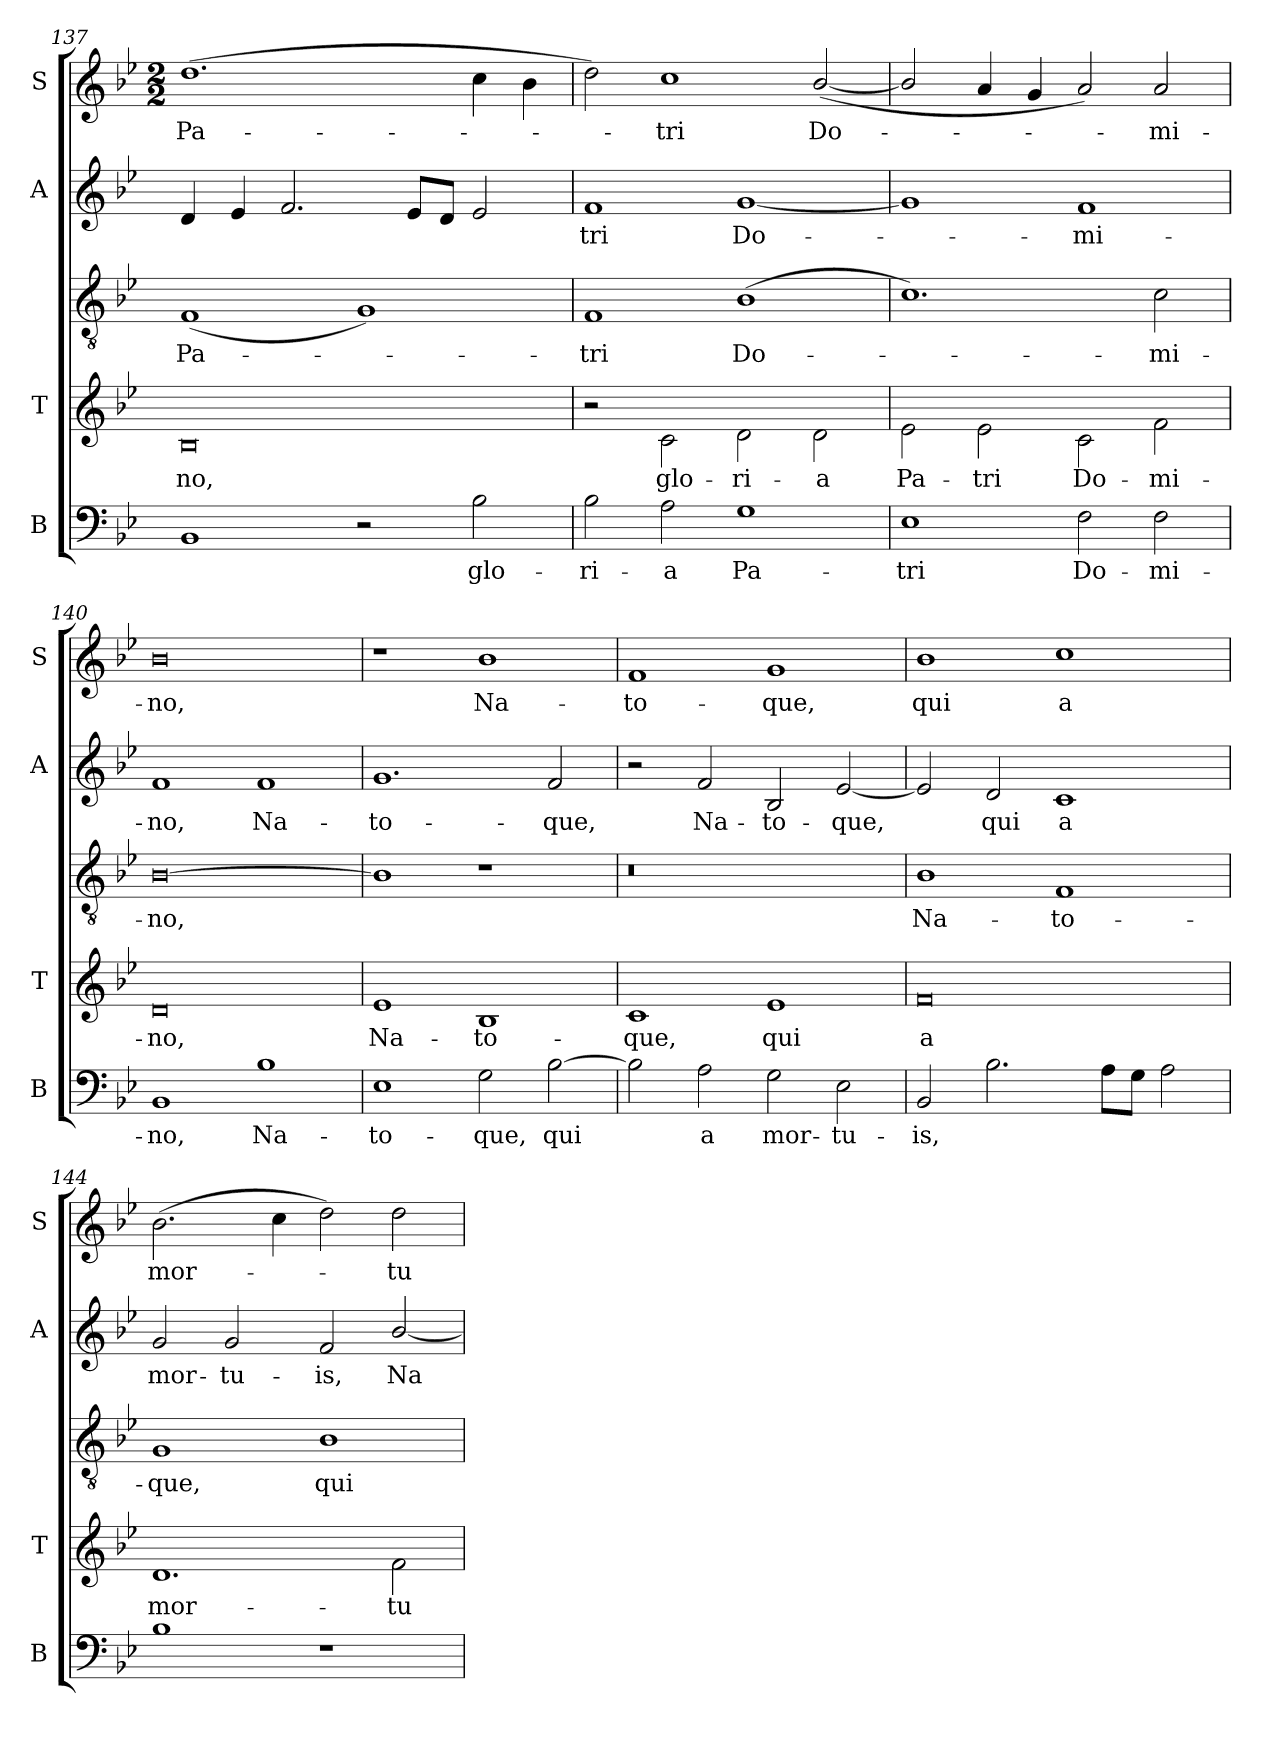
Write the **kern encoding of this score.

**kern	**text	**kern	**text	**kern	**text	**kern	**text	**kern	**text
*part4	*part4	*part3	*part3	*part3	*part3	*part2	*part2	*part1	*part1
*staff5	*staff5	*staff4	*staff4	*staff3	*staff3	*staff2	*staff2	*staff1	*staff1
*I"B	*	*I"T	*	*	*	*I"A	*	*I"S	*
*I'B	*	*I'T	*	*	*	*I'A	*	*I'S	*
!!LO:PB:g=z
*clefF4	*	*clefG2	*	*clefGv2	*	*clefG2	*	*clefG2	*
*k[b-e-]	*	*k[b-e-]	*	*k[b-e-]	*	*k[b-e-]	*	*k[b-e-]	*
*B-:	*	*B-:	*	*B-:	*	*B-:	*	*B-:	*
*	*	*	*	*	*	*	*	*M2/2	*
=137	=137	=137	=137	=137	=137	=137	=137	=137	=137
!	!	!	!LO:LY:b	!	!LO:LY:b	!	!	!	!LO:LY:b
1BB-	.	0B-	no,	(<1F	-Pa-	4d/	.	(>1.dd	Pa-
.	.	.	.	.	.	4e-/	.	.	.
.	.	.	.	.	.	2.f/	.	.	.
2r	.	.	.	1G)	.	.	.	.	.
.	.	.	.	.	.	8e-/L	.	.	.
.	.	.	.	.	.	8d/J	.	.	.
!	!LO:LY:b	!	!	!	!	!	!	!	!
2B-\	glo-	.	.	.	.	2e-/	.	4cc\	.
.	.	.	.	.	.	.	.	4b-\	.
=138	=138	=138	=138	=138	=138	=138	=138	=138	=138
!	!LO:LY:b	!	!	!	!LO:LY:b	!	!LO:LY:b	!	!
2B-\	-ri-	2r	.	1F	tri	1f	tri	2dd\)	.
!	!LO:LY:b	!	!LO:LY:b	!	!	!	!	!	!LO:LY:b
2A\	-a	2c\	glo-	.	.	.	.	1cc	tri
!	!LO:LY:b	!	!LO:LY:b	!	!LO:LY:b	!	!LO:LY:b	!	!
1G	Pa-	2d\	-ri-	(>1B-	Do-	[1g	Do-	.	.
!	!	!	!LO:LY:b	!	!	!	!	!	!LO:LY:b
.	.	2d\	-a	.	.	.	.	(<[2b-/	Do-
=139	=139	=139	=139	=139	=139	=139	=139	=139	=139
!	!LO:LY:b	!	!LO:LY:b	!	!	!	!	!	!
1E-	-tri	2e-\	-Pa-	1.c)	.	1g]	.	2b-/]	.
!	!	!	!LO:LY:b	!	!	!	!	!	!
.	.	2e-\	-tri	.	.	.	.	4a/	.
.	.	.	.	.	.	.	.	4g/	.
!	!LO:LY:b	!	!LO:LY:b	!	!	!	!LO:LY:b	!	!
2F\	Do-	2c\	Do-	.	.	1f	mi-	2a/)	.
!	!LO:LY:b	!	!LO:LY:b	!	!LO:LY:b	!	!	!	!LO:LY:b
2F\	-mi-	2f\	-mi-	2c\	mi-	.	.	2a/	mi-
=140	=140	=140	=140	=140	=140	=140	=140	=140	=140
!	!LO:LY:b	!	!LO:LY:b	!	!LO:LY:b	!	!LO:LY:b	!	!LO:LY:b
1BB-	-no,	0d	no,	[0B-	-no,	1f	-no,	0b-	-no,
!	!LO:LY:b	!	!	!	!	!	!LO:LY:b	!	!
1B-	Na-	.	.	.	.	1f	Na-	.	.
=141	=141	=141	=141	=141	=141	=141	=141	=141	=141
!	!LO:LY:b	!	!LO:LY:b	!	!	!	!LO:LY:b	!	!
1E-	-to-	1e-	Na-	1B-]	.	1.g	-to-	1r	.
!	!LO:LY:b	!	!LO:LY:b	!	!	!	!	!	!LO:LY:b
2G\	-que,	1B-	-to-	1r	.	.	.	1b-	Na-
!	!LO:LY:b	!	!	!	!	!	!LO:LY:b	!	!
[2B-\	qui	.	.	.	.	2f/	-que,	.	.
=142	=142	=142	=142	=142	=142	=142	=142	=142	=142
!	!	!	!LO:LY:b	!	!	!	!	!	!LO:LY:b
2B-\]	.	1c	-que,	0r	.	2r	.	1f	-to-
!	!LO:LY:b	!	!	!	!	!	!LO:LY:b	!	!
2A\	a	.	.	.	.	2f/	Na-	.	.
!	!LO:LY:b	!	!LO:LY:b	!	!	!	!LO:LY:b	!	!LO:LY:b
2G\	mor-	1e-	qui	.	.	2B-/	-to-	1g	-que,
!	!LO:LY:b	!	!	!	!	!	!LO:LY:b	!	!
2E-\	-tu-	.	.	.	.	[2e-/	-que,	.	.
!!LO:LB:g=z
=143	=143	=143	=143	=143	=143	=143	=143	=143	=143
!	!LO:LY:b	!	!LO:LY:b	!	!LO:LY:b	!	!	!	!LO:LY:b
2BB-/	-is,	0f	-a	1B-	Na-	2e-/]	.	1b-	qui
!	!	!	!	!	!	!	!LO:LY:b	!	!
2.B-\	.	.	.	.	.	2d/	qui	.	.
!	!	!	!	!	!LO:LY:b	!	!LO:LY:b	!	!LO:LY:b
.	.	.	.	1F	-to-	1c	a	1cc	a
8A\L	.	.	.	.	.	.	.	.	.
8G\J	.	.	.	.	.	.	.	.	.
2A\	.	.	.	.	.	.	.	.	.
!!LO:PB:g=z
=144	=144	=144	=144	=144	=144	=144	=144	=144	=144
!	!	!	!LO:LY:b	!	!LO:LY:b	!	!LO:LY:b	!	!LO:LY:b
1B-	.	1.d	mor-	1G	que,	2g/	mor-	(>2.b-\	mor-
!	!	!	!	!	!	!	!LO:LY:b	!	!
.	.	.	.	.	.	2g/	-tu-	.	.
.	.	.	.	.	.	.	.	4cc\	.
!	!	!	!	!	!LO:LY:b	!	!LO:LY:b	!	!
1r	.	.	.	1B-	qui	2f/	-is,	2dd\)	.
!	!	!	!LO:LY:b	!	!	!	!LO:LY:b	!	!LO:LY:b
.	.	2f\	-tu-	.	.	[2b-/	Na-	2dd\	tu-
=	=	=	=	=	=	=	=	=	=
*-	*-	*-	*-	*-	*-	*-	*-	*-	*-
